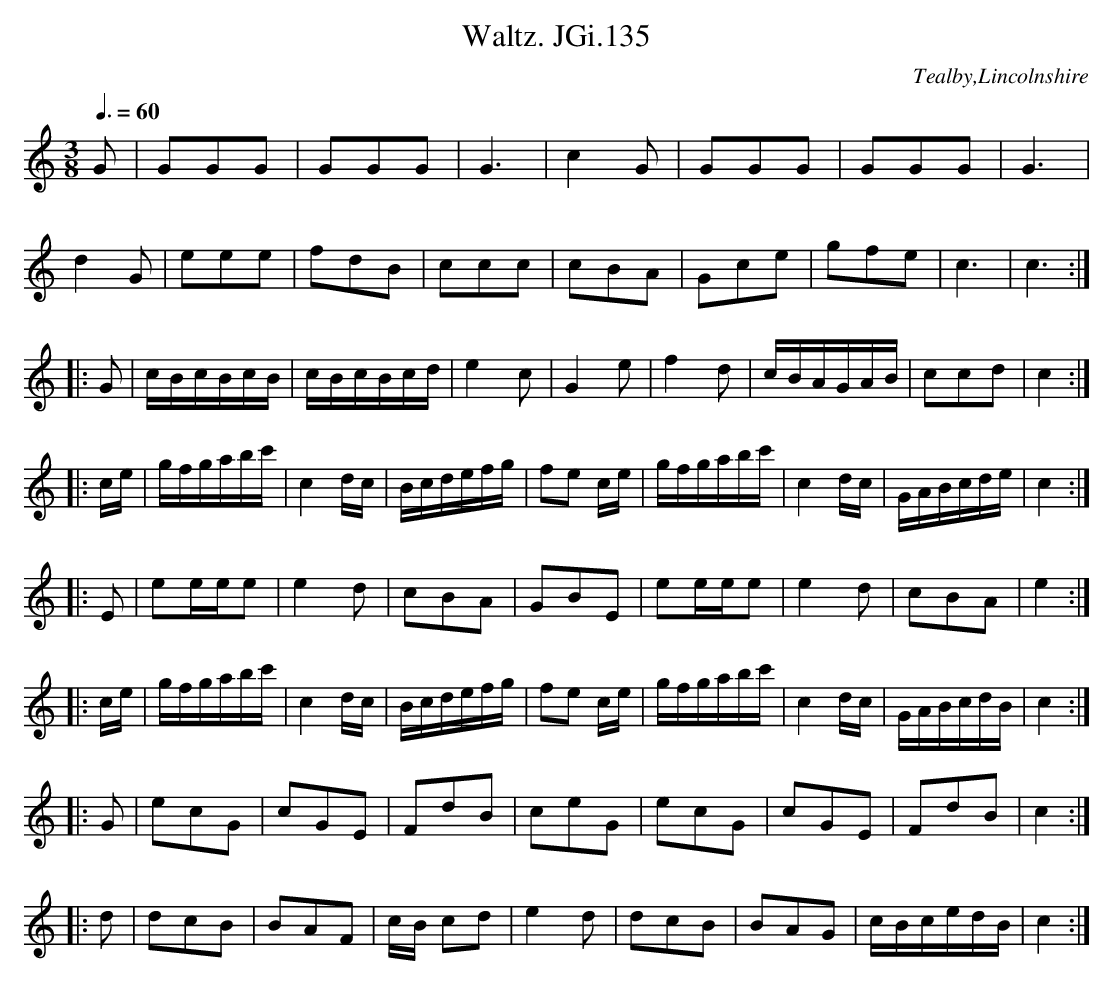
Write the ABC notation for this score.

X:1
T:Waltz. JGi.135
L:1/8
M:3/8
O:Tealby,Lincolnshire
Q:3/8=60
K:C
G|GGG|GGG|G3|c2G|GGG|GGG|G3|
d2G|eee|fdB|ccc|cBA|Gce|gfe|c3|c3:|
|:G|c/B/c/B/c/B/|c/B/c/B/c/d/|e2c|G2e|f2d|c/B/A/G/A/B/|ccd|c2:|
|:c/e/|g/f/g/a/b/c'/|c2d/c/|B/c/d/e/f/g/|fe c/e/|g/f/g/a/b/c'/|c2d/c/|G/A/B/c/d/e/|c2:|
|:E|ee/e/e|e2d|cBA|GBE|ee/e/e|e2d|cBA|e2:|
|:c/e/|g/f/g/a/b/c'/|c2d/c/|B/c/d/e/f/g/|fe c/e/|g/f/g/a/b/c'/|c2d/c/|G/A/B/c/d/B/|c2:|
|:G|ecG|cGE|FdB|ceG|ecG|cGE|FdB|c2:|
|:d|dcB|BAF|c/B/ cd|e2d|dcB|BAG|c/B/c/e/d/B/|c2:|
